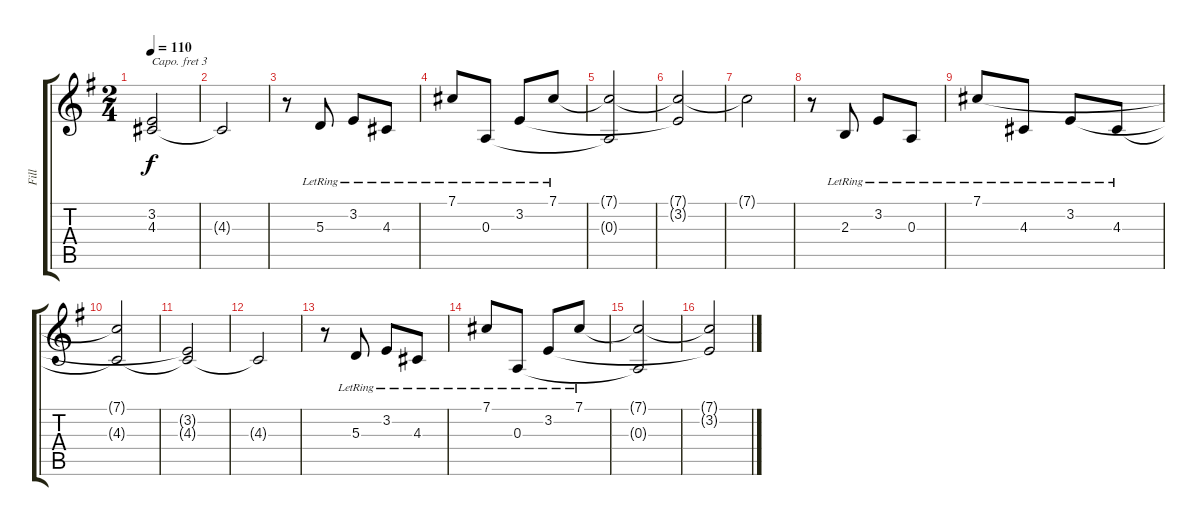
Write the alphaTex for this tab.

\track ("Fill" "Fill") {instrument acousticgrandpiano}
\staff {score tabs}
\capo 3
\tuning (Eb4 Bb3 Gb3 Db3 Ab2 Eb2) {hide}
\ts (2 4)
\tempo 110
\clef g2
\ks g
(3.2{t} 4.3{t}).2{dy f} |
4.3{t}.2 |
r.8 5.3{lr}.8 3.2{lr}.8 4.3{lr}.8 |
7.1{lr}.8 0.3{lr}.8 3.2{lr}.8 7.1{lr}.8 |
(7.1{t} 0.3{t}).2 |
(7.1{t} 3.2{t}).2 |
7.1{t}.2 |
r.8 2.3{lr}.8 3.2{lr}.8 0.3{lr}.8 |
7.1{lr}.8 4.3{lr}.8 3.2{lr}.8 4.3{lr}.8 |
(7.1{t} 4.3{t}).2 |
(3.2{t} 4.3{t}).2 |
4.3{t}.2 |
r.8 5.3{lr}.8 3.2{lr}.8 4.3{lr}.8 |
7.1{lr}.8 0.3{lr}.8 3.2{lr}.8 7.1{lr}.8 |
(7.1{t} 0.3{t}).2 |
(7.1{t} 3.2{t}).2
